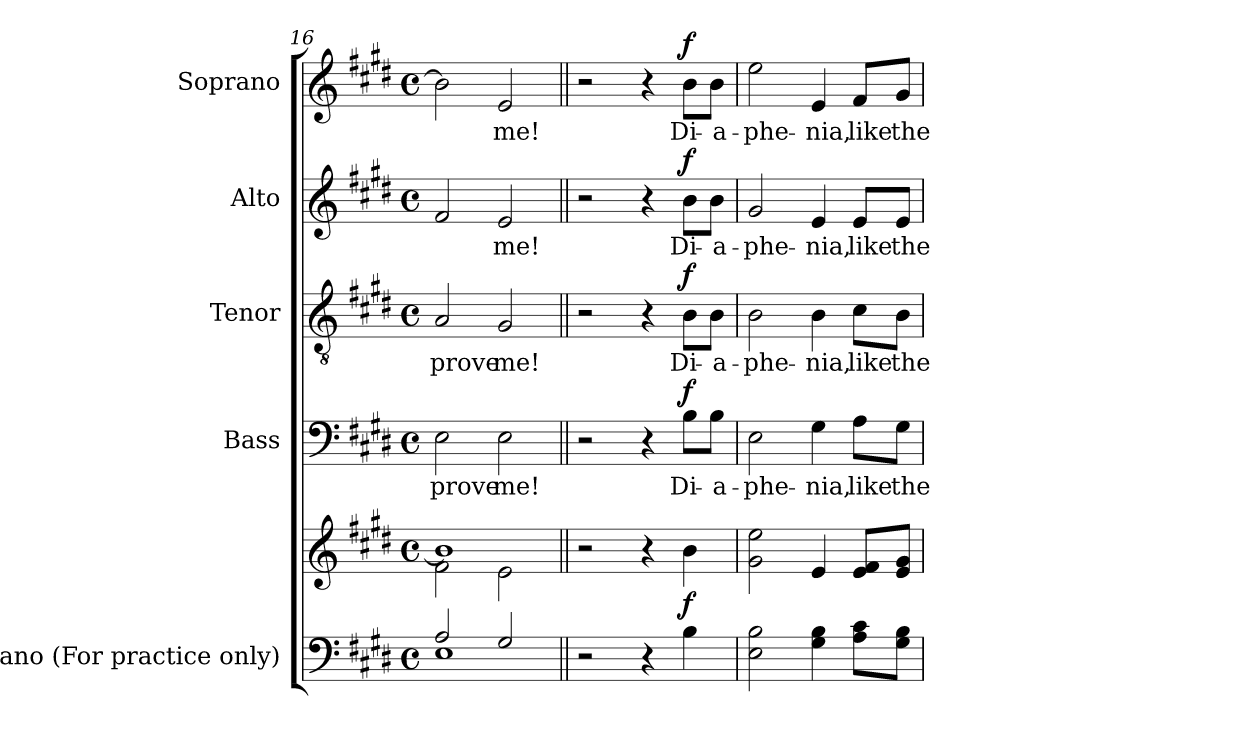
**kern	**kern	**dynam	**kern	**text	**dynam	**kern	**text	**dynam	**kern	**text	**dynam	**kern	**text	**dynam
*part5	*part5	*part5	*part4	*part4	*part4	*part3	*part3	*part3	*part2	*part2	*part2	*part1	*part1	*part1
*staff6	*staff5	*staff5/6	*staff4	*staff4	*staff4	*staff3	*staff3	*staff3	*staff2	*staff2	*staff2	*staff1	*staff1	*staff1
*I"Piano (For  practice only)	*	*	*I"Bass	*	*	*I"Tenor	*	*	*I"Alto	*	*	*I"Soprano	*	*
*I'Pno.	*	*	*I'B.	*	*	*I'T.	*	*	*I'A.	*	*	*I'S.	*	*
*clefF4	*clefG2	*	*clefF4	*	*	*clefGv2	*	*	*clefG2	*	*	*clefG2	*	*
*	*	*	*	*	*	*ITrd7c12	*	*	*	*	*	*	*	*
*k[f#c#g#d#]	*k[f#c#g#d#]	*	*k[f#c#g#d#]	*	*	*k[f#c#g#d#]	*	*	*k[f#c#g#d#]	*	*	*k[f#c#g#d#]	*	*
*E:	*E:	*	*E:	*	*	*E:	*	*	*E:	*	*	*E:	*	*
*M4/4	*M4/4	*	*M4/4	*	*	*M4/4	*	*	*M4/4	*	*	*M4/4	*	*
*met(c)	*met(c)	*	*met(c)	*	*	*met(c)	*	*	*met(c)	*	*	*met(c)	*	*
=16	=16	=16	=16	=16	=16	=16	=16	=16	=16	=16	=16	=16	=16	=16
*^	*^	*	*	*	*	*	*	*	*	*	*	*	*	*
!	!	!	!	!	!	!LO:LY:b:color=#000000	!	!	!	!	!	!	!	!	!	!
!	!	!	!	!	!	!	!	!	!LO:LY:b:color=#000000	!	!	!	!	!	!	!
2Ai/	1Ei	1bi]	2f#i\	.	2Ei\	prove	.	2AAi/	prove	.	2f#i/	.	.	2bi\]	.	.
!	!	!	!	!	!	!LO:LY:b:color=#000000	!	!	!	!	!	!	!	!	!	!
!	!	!	!	!	!	!	!	!	!LO:LY:b:color=#000000	!	!	!	!	!	!	!
!	!	!	!	!	!	!	!	!	!	!	!	!LO:LY:b:color=#000000	!	!	!	!
!	!	!	!	!	!	!	!	!	!	!	!	!	!	!	!LO:LY:b:color=#000000	!
2G#i/	.	.	2ei\	.	2Ei\	me!	.	2GG#i/	me!	.	2ei/	me!	.	2ei/	me!	.
*v	*v	*	*	*	*	*	*	*	*	*	*	*	*	*	*	*
*	*v	*v	*	*	*	*	*	*	*	*	*	*	*	*	*
!!LO:PB:g=z
=17||	=17||	=17||	=17||	=17||	=17||	=17||	=17||	=17||	=17||	=17||	=17||	=17||	=17||	=17||
2r	2r	.	2r	.	.	2r	.	.	2r	.	.	2r	.	.
4r	4r	.	4r	.	.	4r	.	.	4r	.	.	4r	.	.
!	!	!	!	!LO:LY:b:color=#000000	!	!	!	!	!	!	!	!	!	!
!	!	!	!	!	!	!	!LO:LY:b:color=#000000	!	!	!	!	!	!	!
!	!	!	!	!	!	!	!	!	!	!LO:LY:b:color=#000000	!	!	!	!
!	!	!	!	!	!	!	!	!	!	!	!	!	!LO:LY:b:color=#000000	!
4Bi\	4bi\	f	8Bi\L	Di-	f	8BBi\L	Di-	f	8bi\L	Di-	f	8bi\L	Di-	f
!	!	!	!	!LO:LY:b:color=#000000	!	!	!	!	!	!	!	!	!	!
!	!	!	!	!	!	!	!LO:LY:b:color=#000000	!	!	!	!	!	!	!
!	!	!	!	!	!	!	!	!	!	!LO:LY:b:color=#000000	!	!	!	!
!	!	!	!	!	!	!	!	!	!	!	!	!	!LO:LY:b:color=#000000	!
.	.	.	8Bi\J	-a-	.	8BBi\J	-a-	.	8bi\J	-a-	.	8bi\J	-a-	.
=18	=18	=18	=18	=18	=18	=18	=18	=18	=18	=18	=18	=18	=18	=18
!	!	!	!	!LO:LY:b:color=#000000	!	!	!	!	!	!	!	!	!	!
!	!	!	!	!	!	!	!LO:LY:b:color=#000000	!	!	!	!	!	!	!
!	!	!	!	!	!	!	!	!	!	!LO:LY:b:color=#000000	!	!	!	!
!	!	!	!	!	!	!	!	!	!	!	!	!	!LO:LY:b:color=#000000	!
2Ei\ 2Bi	2g#i\ 2eei	.	2Ei\	-phe-	.	2BBi\	-phe-	.	2g#i/	-phe-	.	2eei\	-phe-	.
!	!	!	!	!LO:LY:b:color=#000000	!	!	!	!	!	!	!	!	!	!
!	!	!	!	!	!	!	!LO:LY:b:color=#000000	!	!	!	!	!	!	!
!	!	!	!	!	!	!	!	!	!	!LO:LY:b:color=#000000	!	!	!	!
!	!	!	!	!	!	!	!	!	!	!	!	!	!LO:LY:b:color=#000000	!
4G#i\ 4Bi	4ei/	.	4G#i\	-nia,	.	4BBi\	-nia,	.	4ei/	-nia,	.	4ei/	-nia,	.
!	!	!	!	!LO:LY:b:color=#000000	!	!	!	!	!	!	!	!	!	!
!	!	!	!	!	!	!	!LO:LY:b:color=#000000	!	!	!	!	!	!	!
!	!	!	!	!	!	!	!	!	!	!LO:LY:b:color=#000000	!	!	!	!
!	!	!	!	!	!	!	!	!	!	!	!	!	!LO:LY:b:color=#000000	!
8Ai\ 8c#iL	8ei/ 8f#iL	.	8Ai\L	like	.	8C#i\L	like	.	8ei/L	like	.	8f#i/L	like	.
!	!	!	!	!LO:LY:b:color=#000000	!	!	!	!	!	!	!	!	!	!
!	!	!	!	!	!	!	!LO:LY:b:color=#000000	!	!	!	!	!	!	!
!	!	!	!	!	!	!	!	!	!	!LO:LY:b:color=#000000	!	!	!	!
!	!	!	!	!	!	!	!	!	!	!	!	!	!LO:LY:b:color=#000000	!
8G#i\ 8BiJ	8ei/ 8g#iJ	.	8G#i\J	the	.	8BBi\J	the	.	8ei/J	the	.	8g#i/J	the	.
=	=	=	=	=	=	=	=	=	=	=	=	=	=	=
*-	*-	*-	*-	*-	*-	*-	*-	*-	*-	*-	*-	*-	*-	*-
